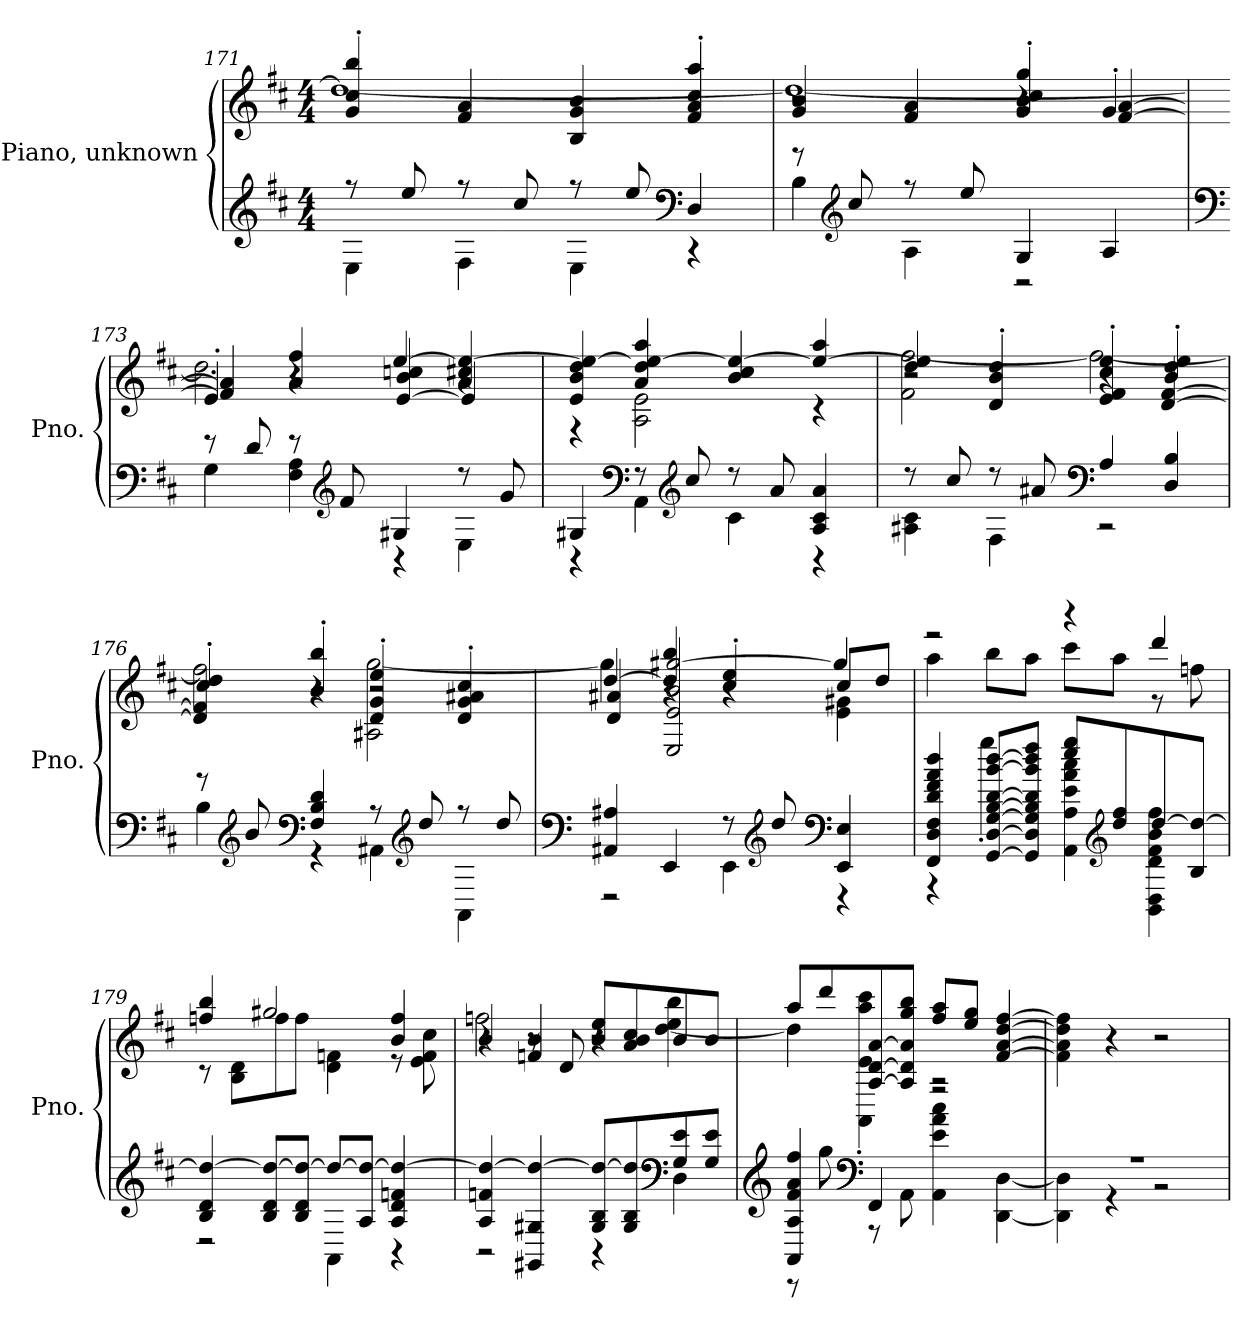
**kern	**kern
*part1	*part1
*staff2	*staff1
*I"Piano, unknown	*
*I'Pno.	*
*clefG2	*clefG2
*k[f#c#]	*k[f#c#]
*M4/4	*M4/4
=171	=171
*^	*^
8r	4E\	4g/' 4cc#/' 4bb/'	1dd_
8ee/	.	.	.
8r	4F#\	4f#/ 4a/	.
8cc#/	.	.	.
8r	4E\	4B/ 4g/ 4b/	.
8ee/	.	.	.
*clefF4	*	*	*
4D/	4r	4f#/' 4a/' 4cc#/' 4aa/'	.
!!LO:PB:g=z
=172	=172	=172	=172
*	*	*	*^
8r	4B\	4g/ 4b/	1dd_	2r
*clefG2	*	*	*	*
8cc#/	.	.	.	.
8r	4A\	4f#/ 4a/	.	.
8ee/	.	.	.	.
4G/	2r	4g/' 4b/' 4cc#/' 4gg/'	.	4r
4A/	.	4g'/	.	[4f#/ [4a/
=173	=173	=173	=173	=173
*clefF4	*	*	*	*
8r	4G\	4e'/	2.dd\]	4f#/] 4a/]
8d/	.	.	.	.
8r	4F#\ 4A\	4a/ 4ff#/	.	4r
*clefG2	*	*	*	*
8f#/	.	.	.	.
4G#X/	4r	[4ee/	.	[4e/ 4b/ 4ccn/
8r	4E\	4a/ 4cc#X/ 4ee/_	4r	4e/]
8g/	.	.	.	.
*	*	*	*v	*v
=174	=174	=174	=174
4G#X/	4r	4e/ 4b/ 4dd/ 4ee/_	4r
*clefF4	*	*	*
8r	4AA\	4a/ 4dd/ 4ee/_ 4aa/	2A\ 2e\
*clefG2	*	*	*
8cc#/	.	.	.
8r	4c#\	4b/ 4cc#/ 4ee/_	.
8a/	.	.	.
4A/ 4c#/ 4a/	4r	4ee/_ 4aa/	4r
!!LO:LB:g=z
=175	=175	=175	=175
*	*	*	*^
8r	4A#X\ 4c#\	4dd/ 4ee/]	2f#\ [2ff#\	2r
8cc#/	.	.	.	.
8r	4F#\	4d/' 4b/' 4dd/'	.	.
8a#X/	.	.	.	.
*clefF4	*	*	*	*
4A#/	2r	4e/' 4f#/' 4cc#/' 4ee/'	2ff#\_	4r
4D/ 4B/	.	4b/' 4dd/' 4ee/'	.	[4d/ [4f#/
=176	=176	=176	=176	=176
8r	4B\	4cc#/' 4dd/'	2ff#\]	4d/] 4f#/]
*clefG2	*	*	*	*
8b/	.	.	.	.
*clefF4	*	*	*	*
4F#/ 4B/ 4d/	4r	4b/' 4bb/'	.	4r
8r	4AA#X\	4d/' 4g/' 4ee/'	2A#X\ [2gg\	2r
*clefG2	*	*	*	*
8dd/	.	.	.	.
8r	4AA#\	4d/' 4g/' 4a#X/' 4cc#/'	.	.
8dd/	.	.	.	.
=177	=177	=177	=177	=177
*clefF4	*	*	*	*
4AA#X/ 4A#X/	2r	[4dd/	4gg\]	4d/ 4a#X/
4EE/	.	4dd/] 4bb/	4r	2E/ 2e/ 2b/ [2gg#X/
8r	4EE\	4cc#/' 4ee/'	4r	.
*clefG2	*	*	*	*
8dd/	.	.	.	.
*clefF4	*	*	*	*
4EE/ 4E/	4r	8cc#/L	4e\ 4g#X\	4gg#/]
.	.	8dd/J	.	.
*	*	*	*v	*v
!!LO:LB:g=z
=178	=178	=178	=178
4FF#/ 4D/ 4F#/ 4d/ 4f#/ 4a/ 4dd/	4r	2r	4aa\
[8GG/ [8D/ [8G/ [8B/ [8d/ [8b/ [8dd/L	4gg'\	.	8bb\L
8GG/] 8D/] 8G/] 8B/] 8d/] 8b/] 8dd/] 8ff#/J	.	.	8aa\J
8ee/ 8gg/L	4AA\ 4A\ 4e\ 4a\ 4cc#\	4r	8ccc#\L
*clefG2	*	*	*
8dd/ 8ff#/	.	.	8aa\J
[8dd/	4BB\ 4D\ 4d\ 4f#\ 4b\ 4ff#\	4ddd/	8r
8B/ 8dd/_J	.	.	8ffn\
=179	=179	=179	=179
4B/ 4d/ 4dd/_	2r	4ffn/ 4bb/	8r
.	.	.	8B\ 8d\L
8B/ 8d/ 8dd/_L	.	2gg#X/	8ff\
8B/ 8d/ 8dd/_J	.	.	8ff\J
8dd/L_	4AA\	.	4d\ 4fn\
8A/ 8dd/_J	.	.	.
4A/ 4d/ 4fn/ 4dd/_	4r	4b/ 4ff/	8r
.	.	.	8e\ 8f\ 8cc#\
=180	=180	=180	=180
*	*	*	*^
4A/ 4fn/ 4dd/_	2r	4b/	2ffn\	4r
4GG#X/ 4G#X/ 4dd/_	.	8r	.	4fn/ 4b/
.	.	8d/	.	.
8G#/ 8B/ 8dd/_L	4r	8b/ 8ee/L	4r	2r
8G#/ 8B/ 8dd/]	.	8a/ 8b/ 8cc#/	.	.
*clefF4	*	*	*	*
8G#/ 8e/	4D\	8b/	[4dd\ 4ee\ 4bb\	.
8G#/ 8e/J	.	8b/J	.	.
*	*	*v	*v	*v
!!LO:LB:g=z
=181	=181	=181
*clefG2	*	*
*	*	*^
4AA/ 4A/ 4f#/ 4a/ 4ff#/	8r	8aa/L	4dd\]
.	8gg\	8ddd/	.
*clefF4	*	*	*
4FF#/	8r	[8A/ [8d/ [8a/	4AA\' 4e\' 4aa\' 4ccc#\'
.	8AA\	8A/] 8d/] 8a/] 8gg/ 8bb/J	.
2r	4AA\ 4e\ 4a\ 4cc#\	8ff#/ 8aa/L	2r
.	.	8ee/ 8gg/J	.
.	[4DD\ [4D\	[4f#/ [4a/ [4dd/ [4ff#/	.
*	*	*v	*v
=182	=182	=182
1r	4DD\] 4D\]	4f#\] 4a\] 4dd\] 4ff#\]
.	4r	4r
.	2r	2r
*v	*v	*
=	=
*-	*-
